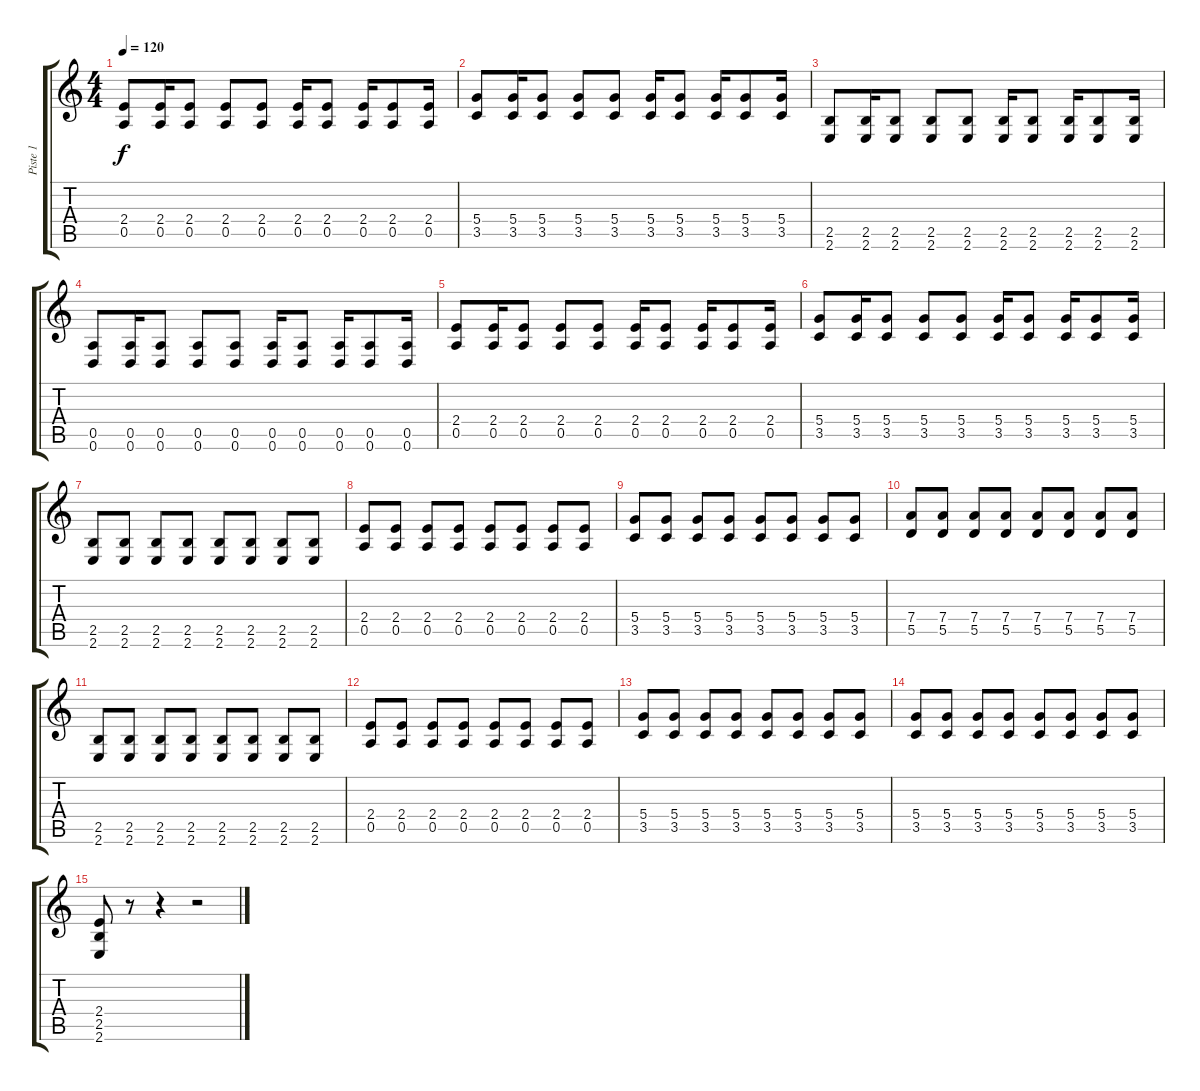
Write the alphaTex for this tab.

\track ("Piste 1" "Piste 1") {instrument distortionguitar}
\staff {score tabs}
\tuning (E4 B3 G3 D3 A2 D2) {hide}
\ts (4 4)
\tempo 120
\clef g2
\ks c
(2.4 0.5).8{dy f} (2.4 0.5).16 (2.4 0.5).8 (2.4 0.5).8 (2.4 0.5).8 (2.4 0.5).16 (2.4 0.5).8 (2.4 0.5).16 (2.4 0.5).8 (2.4 0.5).16 |
(5.4 3.5).8 (5.4 3.5).16 (5.4 3.5).8 (5.4 3.5).8 (5.4 3.5).8 (5.4 3.5).16 (5.4 3.5).8 (5.4 3.5).16 (5.4 3.5).8 (5.4 3.5).16 |
(2.5 2.6).8 (2.5 2.6).16 (2.5 2.6).8 (2.5 2.6).8 (2.5 2.6).8 (2.5 2.6).16 (2.5 2.6).8 (2.5 2.6).16 (2.5 2.6).8 (2.5 2.6).16 |
(0.5 0.6).8 (0.5 0.6).16 (0.5 0.6).8 (0.5 0.6).8 (0.5 0.6).8 (0.5 0.6).16 (0.5 0.6).8 (0.5 0.6).16 (0.5 0.6).8 (0.5 0.6).16 |
(2.4 0.5).8 (2.4 0.5).16 (2.4 0.5).8 (2.4 0.5).8 (2.4 0.5).8 (2.4 0.5).16 (2.4 0.5).8 (2.4 0.5).16 (2.4 0.5).8 (2.4 0.5).16 |
(5.4 3.5).8 (5.4 3.5).16 (5.4 3.5).8 (5.4 3.5).8 (5.4 3.5).8 (5.4 3.5).16 (5.4 3.5).8 (5.4 3.5).16 (5.4 3.5).8 (5.4 3.5).16 |
(2.5 2.6).8 (2.5 2.6).8 (2.5 2.6).8 (2.5 2.6).8 (2.5 2.6).8 (2.5 2.6).8 (2.5 2.6).8 (2.5 2.6).8 |
(2.4 0.5).8 (2.4 0.5).8 (2.4 0.5).8 (2.4 0.5).8 (2.4 0.5).8 (2.4 0.5).8 (2.4 0.5).8 (2.4 0.5).8 |
(5.4 3.5).8 (5.4 3.5).8 (5.4 3.5).8 (5.4 3.5).8 (5.4 3.5).8 (5.4 3.5).8 (5.4 3.5).8 (5.4 3.5).8 |
(7.4 5.5).8 (7.4 5.5).8 (7.4 5.5).8 (7.4 5.5).8 (7.4 5.5).8 (7.4 5.5).8 (7.4 5.5).8 (7.4 5.5).8 |
(2.5 2.6).8 (2.5 2.6).8 (2.5 2.6).8 (2.5 2.6).8 (2.5 2.6).8 (2.5 2.6).8 (2.5 2.6).8 (2.5 2.6).8 |
(2.4 0.5).8 (2.4 0.5).8 (2.4 0.5).8 (2.4 0.5).8 (2.4 0.5).8 (2.4 0.5).8 (2.4 0.5).8 (2.4 0.5).8 |
(5.4 3.5).8 (5.4 3.5).8 (5.4 3.5).8 (5.4 3.5).8 (5.4 3.5).8 (5.4 3.5).8 (5.4 3.5).8 (5.4 3.5).8 |
(5.4 3.5).8 (5.4 3.5).8 (5.4 3.5).8 (5.4 3.5).8 (5.4 3.5).8 (5.4 3.5).8 (5.4 3.5).8 (5.4 3.5).8 |
(2.4 2.5 2.6).8 r.8 r.4 r.2
